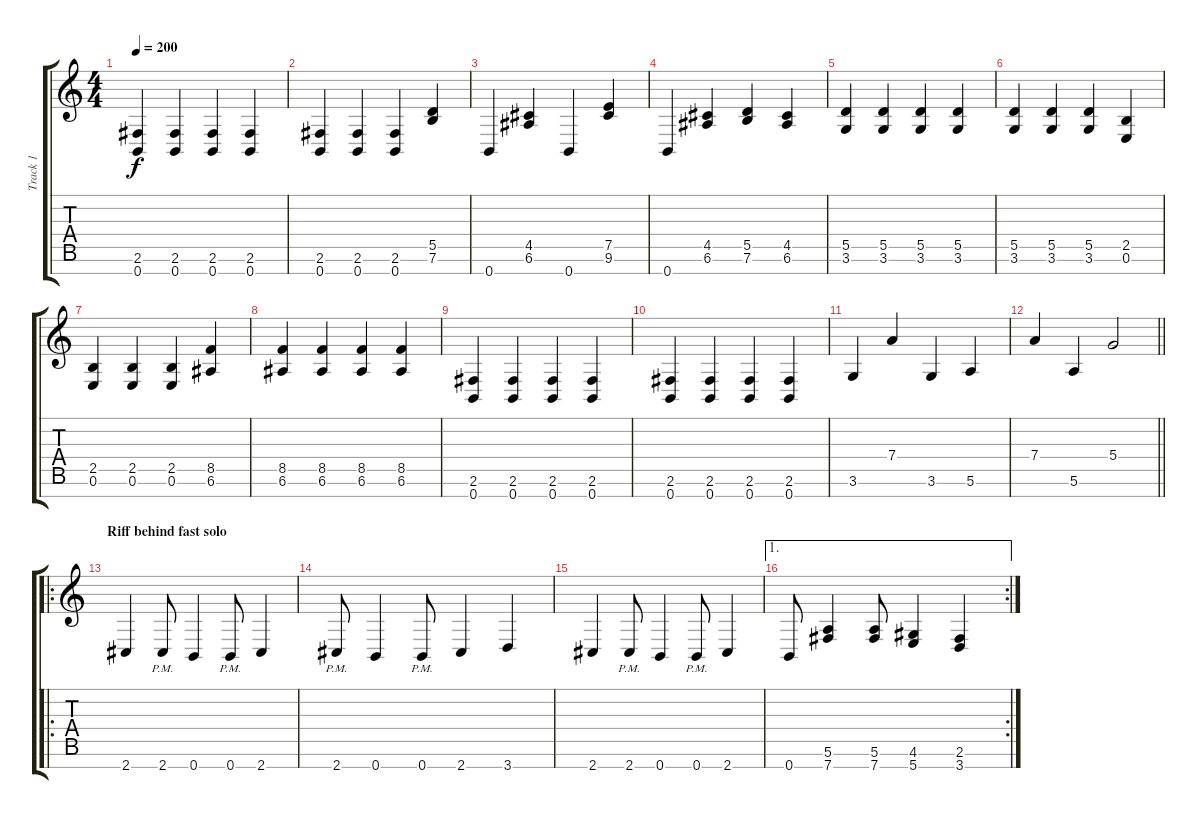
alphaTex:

\track ("Track 1" "Track 1") {instrument distortionguitar}
\staff {score tabs}
\tuning (E4 B3 G3 D3 A2 E2 B1) {hide}
\ts (4 4)
\tempo 200
\clef g2
\ks c
(2.6 0.7).4{dy f} (2.6 0.7).4 (2.6 0.7).4 (2.6 0.7).4 |
(2.6 0.7).4 (2.6 0.7).4 (2.6 0.7).4 (5.5 7.6).4 |
0.7.4 (4.5 6.6).4 0.7.4 (7.5 9.6).4 |
0.7.4 (4.5 6.6).4 (5.5 7.6).4 (4.5 6.6).4 |
(5.5 3.6).4 (5.5 3.6).4 (5.5 3.6).4 (5.5 3.6).4 |
(5.5 3.6).4 (5.5 3.6).4 (5.5 3.6).4 (2.5 0.6).4 |
(2.5 0.6).4 (2.5 0.6).4 (2.5 0.6).4 (8.5 6.6).4 |
(8.5 6.6).4 (8.5 6.6).4 (8.5 6.6).4 (8.5 6.6).4 |
(2.6 0.7).4 (2.6 0.7).4 (2.6 0.7).4 (2.6 0.7).4 |
(2.6 0.7).4 (2.6 0.7).4 (2.6 0.7).4 (2.6 0.7).4 |
3.6.4 7.4.4 3.6.4 5.6.4 |
\barLineRight lightlight
7.4.4 5.6.4 5.4.2 |
\ro
\section ("" "Riff behind fast solo")
2.7.4 2.7{pm}.8 0.7.4 0.7{pm}.8 2.7.4 |
2.7{pm}.8 0.7.4 0.7{pm}.8 2.7.4 3.7.4 |
2.7.4 2.7{pm}.8 0.7.4 0.7{pm}.8 2.7.4 |
\ae 1
\rc 2
0.7.8 (5.6 7.7).4 (5.6 7.7).8 (4.6 5.7).4 (2.6 3.7).4
